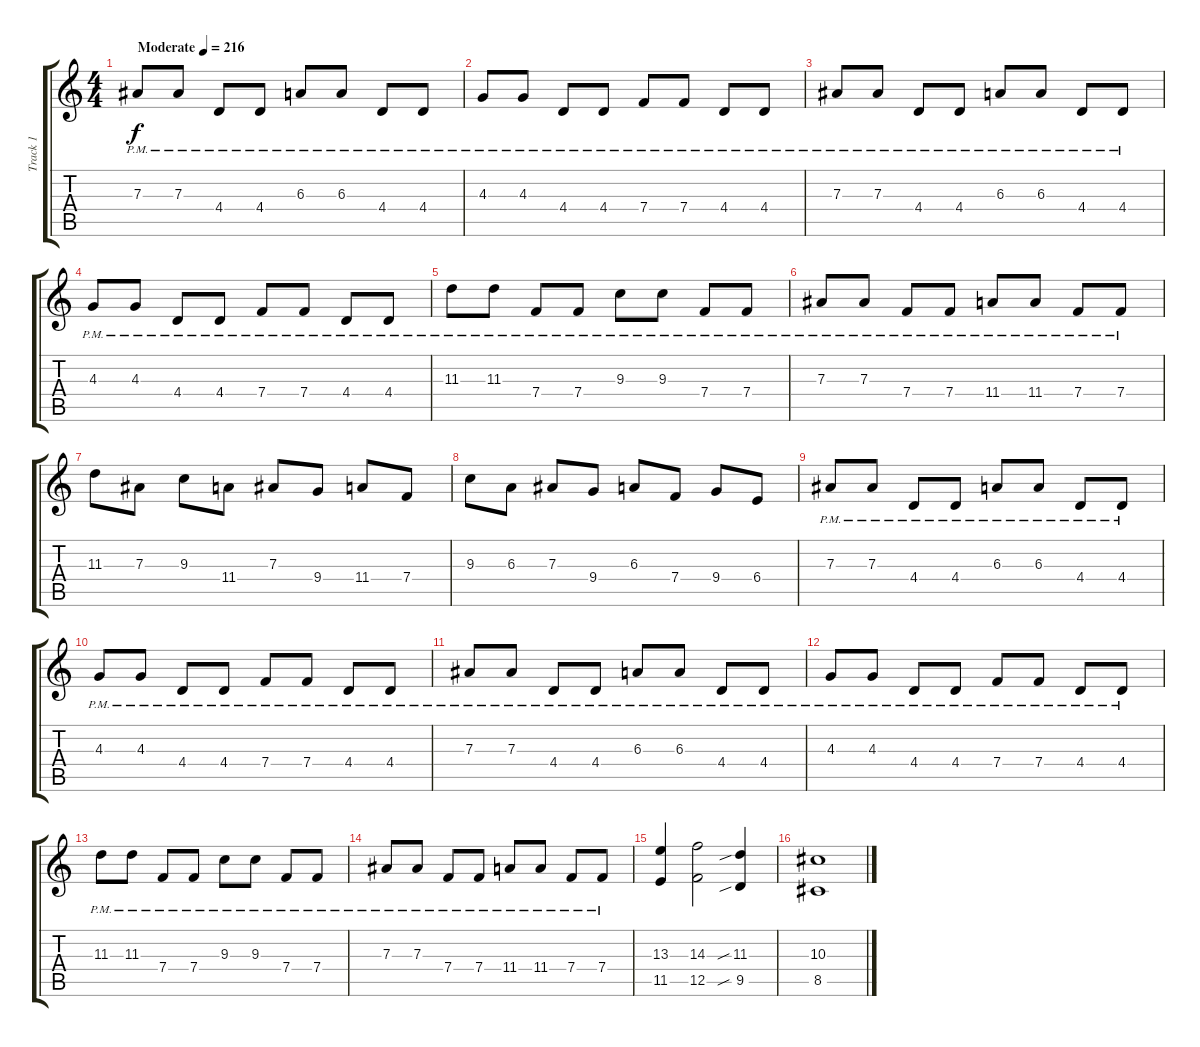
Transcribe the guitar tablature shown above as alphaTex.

\track ("Track 1" "Track 1") {instrument overdrivenguitar}
\staff {score tabs}
\tuning (C4 G3 Eb3 Bb2 F2 C2) {hide}
\ts (4 4)
\tempo (216 "Moderate")
\clef g2
\ks c
7.3{pm}.8{dy f instrument overdrivenguitar} 7.3{pm}.8 4.4{pm}.8 4.4{pm}.8 6.3{pm}.8 6.3{pm}.8 4.4{pm}.8 4.4{pm}.8 |
4.3{pm}.8 4.3{pm}.8 4.4{pm}.8 4.4{pm}.8 7.4{pm}.8 7.4{pm}.8 4.4{pm}.8 4.4{pm}.8 |
7.3{pm}.8 7.3{pm}.8 4.4{pm}.8 4.4{pm}.8 6.3{pm}.8 6.3{pm}.8 4.4{pm}.8 4.4{pm}.8 |
4.3{pm}.8 4.3{pm}.8 4.4{pm}.8 4.4{pm}.8 7.4{pm}.8 7.4{pm}.8 4.4{pm}.8 4.4{pm}.8 |
11.3{pm}.8 11.3{pm}.8 7.4{pm}.8 7.4{pm}.8 9.3{pm}.8 9.3{pm}.8 7.4{pm}.8 7.4{pm}.8 |
7.3{pm}.8 7.3{pm}.8 7.4{pm}.8 7.4{pm}.8 11.4{pm}.8 11.4{pm}.8 7.4{pm}.8 7.4{pm}.8 |
11.3.8 7.3.8 9.3.8 11.4.8 7.3.8 9.4.8 11.4.8 7.4.8 |
9.3.8 6.3.8 7.3.8 9.4.8 6.3.8 7.4.8 9.4.8 6.4.8 |
7.3{pm}.8 7.3{pm}.8 4.4{pm}.8 4.4{pm}.8 6.3{pm}.8 6.3{pm}.8 4.4{pm}.8 4.4{pm}.8 |
4.3{pm}.8 4.3{pm}.8 4.4{pm}.8 4.4{pm}.8 7.4{pm}.8 7.4{pm}.8 4.4{pm}.8 4.4{pm}.8 |
7.3{pm}.8 7.3{pm}.8 4.4{pm}.8 4.4{pm}.8 6.3{pm}.8 6.3{pm}.8 4.4{pm}.8 4.4{pm}.8 |
4.3{pm}.8 4.3{pm}.8 4.4{pm}.8 4.4{pm}.8 7.4{pm}.8 7.4{pm}.8 4.4{pm}.8 4.4{pm}.8 |
11.3{pm}.8 11.3{pm}.8 7.4{pm}.8 7.4{pm}.8 9.3{pm}.8 9.3{pm}.8 7.4{pm}.8 7.4{pm}.8 |
7.3{pm}.8 7.3{pm}.8 7.4{pm}.8 7.4{pm}.8 11.4{pm}.8 11.4{pm}.8 7.4{pm}.8 7.4{pm}.8 |
(13.3 11.5).4 (14.3 12.5).2 (11.3{sib} 9.5{sib}).4 |
(10.3 8.5).1
